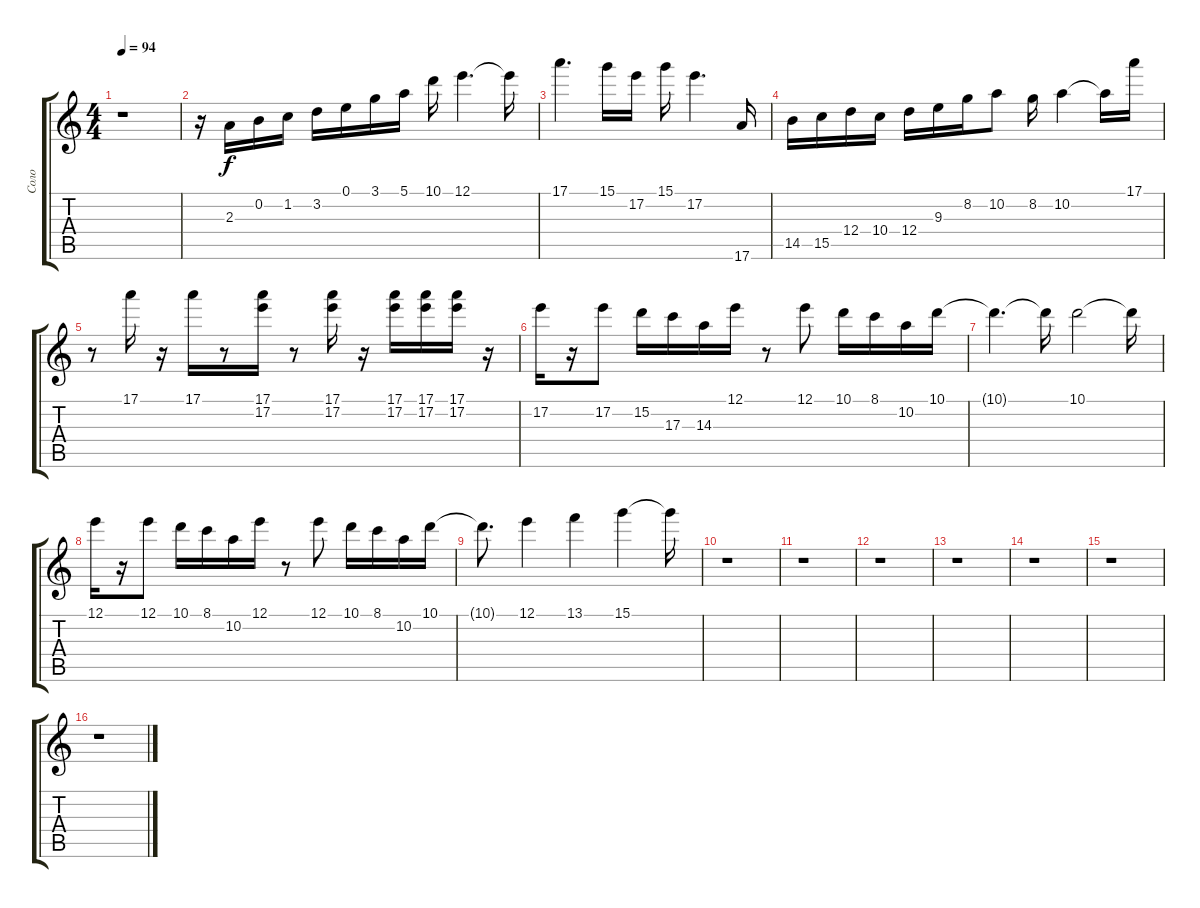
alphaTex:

\track ("Соло" "Соло") {instrument distortionguitar}
\staff {score tabs}
\tuning (E4 B3 G3 D3 A2 E2) {hide}
\ts (4 4)
\tempo 94
\clef g2
\ks c
r.1{dy f} |
r.16 2.3.16 0.2.16 1.2.16 3.2.16 0.1.16 3.1.16 5.1.16 10.1.16 12.1.4{d} 12.1{t}.16 |
17.1.4{d} 15.1.16 17.2.16 15.1.16 17.2.4{d} 17.6.16 |
14.5.16 15.5.16 12.4.16 10.4.16 12.4.16 9.3.16 8.2.16 10.2.8 8.2.16 10.2.4 10.2{t}.16 17.1.16 |
r.8 17.1.16 r.16 17.1.16 r.8 (17.1 17.2).16 r.8 (17.1 17.2).16 r.16 (17.1 17.2).16 (17.1 17.2).16 (17.1 17.2).16 r.16 |
17.2.16 r.16 17.2.8 15.2.16 17.3.16 14.3.16 12.1.16 r.8 12.1.8 10.1.16 8.1.16 10.2.16 10.1.16 |
10.1{t}.4{d} 10.1{t}.16 10.1.2 10.1{t}.16 |
12.1.16 r.16 12.1.8 10.1.16 8.1.16 10.2.16 12.1.16 r.8 12.1.8 10.1.16 8.1.16 10.2.16 10.1.16 |
10.1{t}.8{d} 12.1.4 13.1.4 15.1.4 15.1{t}.16 |
r.1 |
r.1 |
r.1 |
r.1 |
r.1 |
r.1 |
r.1
